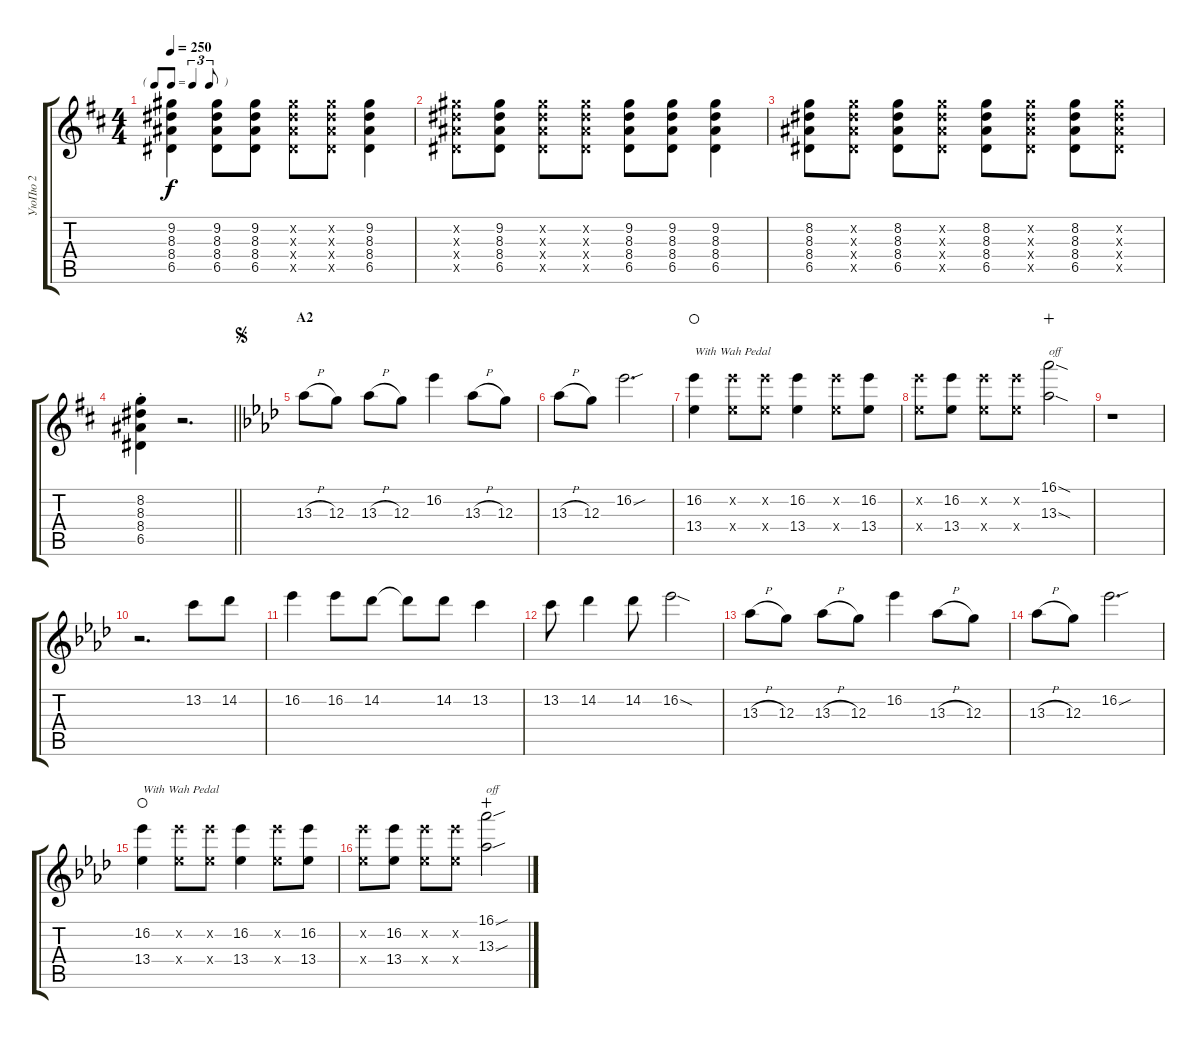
\track ("УюПю 2" "УюПю 2") {instrument overdrivenguitar}
\staff {score tabs}
\tuning (E4 B3 G3 D3 A2 E2) {hide}
\ts (4 4)
\tf triplet8th
\tempo 250
\clef g2
\ks d
(9.2 8.3 8.4 6.5).4{dy f} (9.2 8.3 8.4 6.5).8 (9.2 8.3 8.4 6.5).8 (9.2{x} 8.3{x} 8.4{x} 6.5{x}).8 (9.2{x} 8.3{x} 8.4{x} 6.5{x}).8 (9.2 8.3 8.4 6.5).4 |
(9.2{x} 8.3{x} 8.4{x} 6.5{x}).8 (9.2 8.3 8.4 6.5).8 (9.2{x} 8.3{x} 8.4{x} 6.5{x}).8 (9.2{x} 8.3{x} 8.4{x} 6.5{x}).8 (9.2 8.3 8.4 6.5).8 (9.2 8.3 8.4 6.5).8 (9.2 8.3 8.4 6.5).4 |
(8.2 8.3 8.4 6.5).8 (8.2{x} 8.3{x} 8.4{x} 6.5{x}).8 (8.2 8.3 8.4 6.5).8 (8.2{x} 8.3{x} 8.4{x} 6.5{x}).8 (8.2 8.3 8.4 6.5).8 (8.2{x} 8.3{x} 8.4{x} 6.5{x}).8 (8.2 8.3 8.4 6.5).8 (8.2{x} 8.3{x} 8.4{x} 6.5{x}).8 |
\barLineRight lightlight
(8.2{st} 8.3{st} 8.4{st} 6.5{st}).4 r.2{d} |
\section ("" "A2")
\jump segno
\ks ab
13.3{h}.8 12.3.8 13.3{h}.8 12.3.8 16.2.4 13.3{h}.8 12.3.8 |
13.3{h}.8 12.3.8 16.2{sou}.2{d} |
(16.2 13.4).4{txt "With Wah Pedal" waho} (16.2{x} 13.4{x}).8 (16.2{x} 13.4{x}).8 (16.2 13.4).4 (16.2{x} 13.4{x}).8 (16.2 13.4).8 |
(16.2{x} 13.4{x}).8 (16.2 13.4).8 (16.2{x} 13.4{x}).8 (16.2{x} 13.4{x}).8 (16.1{sod} 13.3{sod}).2{txt "off" wahc} |
r.1 |
r.2{d} 13.2.8 14.2.8 |
16.2.4 16.2.8 14.2.8 14.2{t}.8 14.2.8 13.2.4 |
13.2.8 14.2.4 14.2.8 16.2{sod}.2 |
13.3{h}.8 12.3.8 13.3{h}.8 12.3.8 16.2.4 13.3{h}.8 12.3.8 |
13.3{h}.8 12.3.8 16.2{sou}.2{d} |
(16.2 13.4).4{txt "With Wah Pedal" waho} (16.2{x} 13.4{x}).8 (16.2{x} 13.4{x}).8 (16.2 13.4).4 (16.2{x} 13.4{x}).8 (16.2 13.4).8 |
(16.2{x} 13.4{x}).8 (16.2 13.4).8 (16.2{x} 13.4{x}).8 (16.2{x} 13.4{x}).8 (16.1{sou} 13.3{sou}).2{txt "off" wahc}
